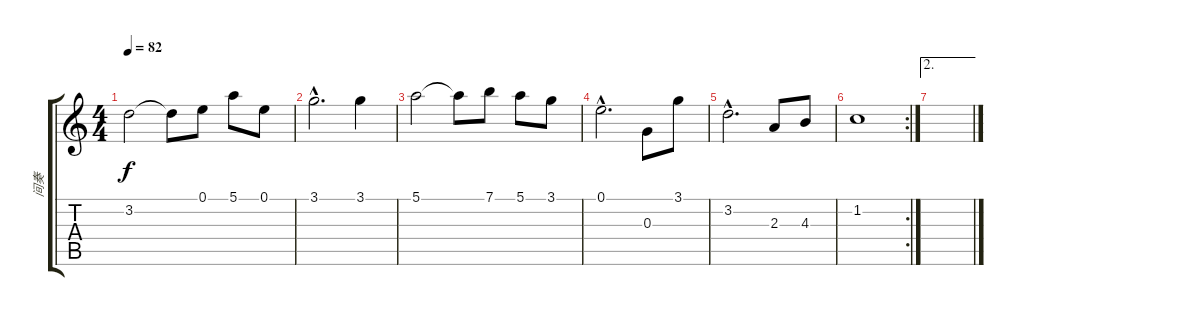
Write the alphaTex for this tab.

\track ("间奏" "间奏") {instrument overdrivenguitar}
\staff {score tabs}
\tuning (E4 B3 G3 D3 A2 E2) {hide}
\ts (4 4)
\tempo 82
\clef g2
\ks c
3.2.2{dy f} 3.2{t}.8 0.1.8 5.1.8 0.1.8 |
3.1{hac}.2{d} 3.1.4 |
5.1.2 5.1{t}.8 7.1.8 5.1.8 3.1.8 |
0.1{hac}.2{d} 0.3.8 3.1.8 |
3.2{hac}.2{d} 2.3.8 4.3.8 |
\rc 2
1.2.1 |
\ae 2
